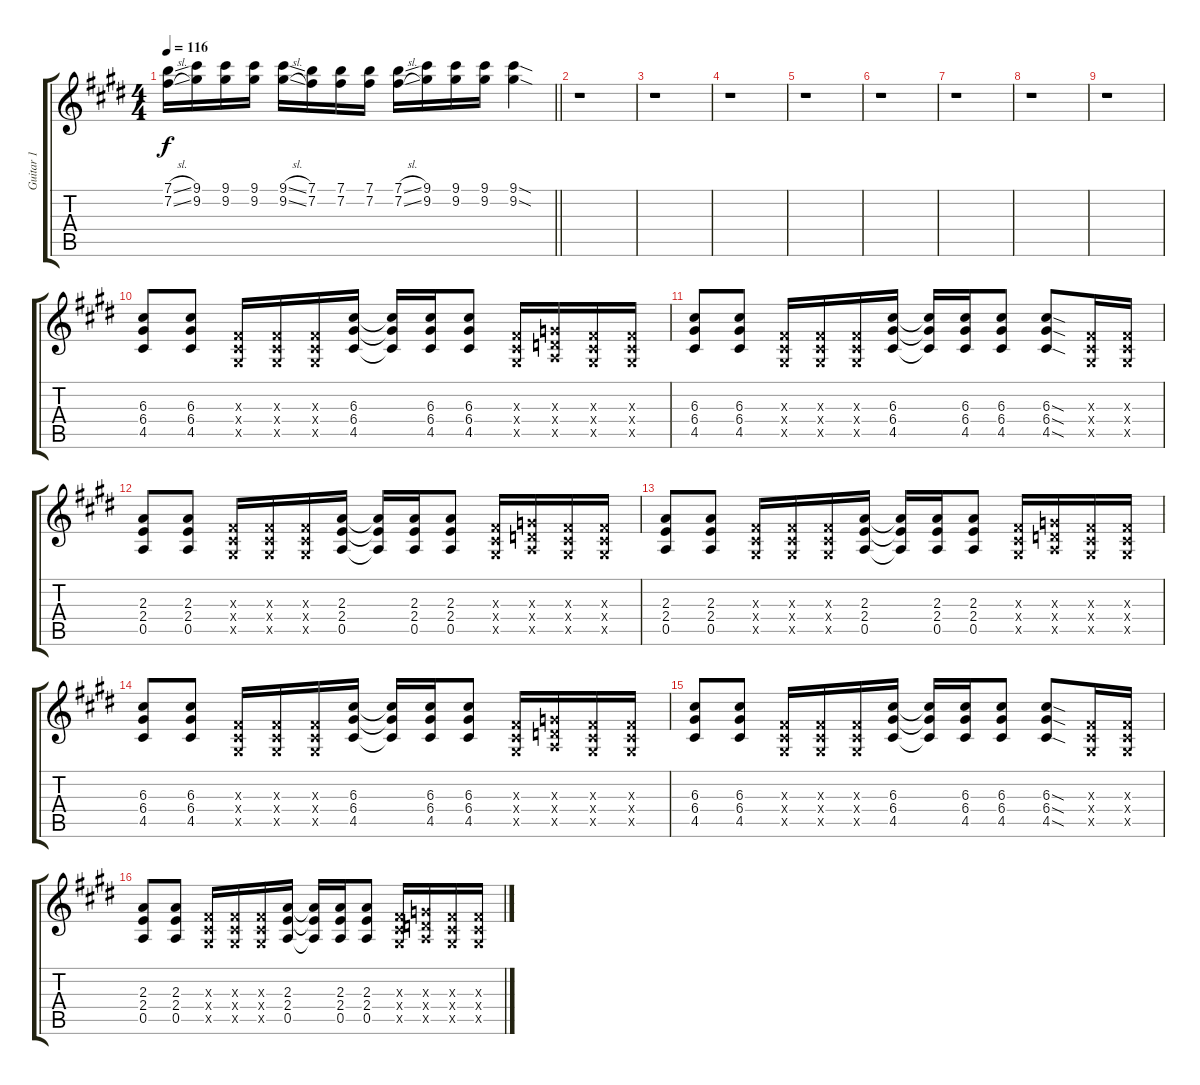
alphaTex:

\track ("Guitar 1" "Guitar 1") {instrument distortionguitar}
\staff {score tabs}
\tuning (E4 B3 G3 D3 A2 E2) {hide}
\ts (4 4)
\tempo 116
\clef g2
\barLineRight lightlight
\ks e
(7.1{sl} 7.2{sl}).16{dy f} (9.1 9.2).16 (9.1 9.2).16 (9.1 9.2).16 (9.1{sl} 9.2{sl}).16 (7.1 7.2).16 (7.1 7.2).16 (7.1 7.2).16 (7.1{sl} 7.2{sl}).16 (9.1 9.2).16 (9.1 9.2).16 (9.1 9.2).16 (9.1{sod} 9.2{sod}).4 |
r.1 |
r.1 |
r.1 |
r.1 |
r.1 |
r.1 |
r.1 |
r.1 |
(6.3 6.4 4.5).8 (6.3 6.4 4.5).8 (-1.3{x} -1.4{x} -1.5{x}).16 (-1.3{x} -1.4{x} -1.5{x}).16 (-1.3{x} -1.4{x} -1.5{x}).16 (6.3 6.4 4.5).16 (6.3{t} 6.4{t} 4.5{t}).16 (6.3 6.4 4.5).16 (6.3 6.4 4.5).8 (-1.3{x} -1.4{x} -1.5{x}).16 (0.3{x} 0.4{x} 0.5{x}).16 (-1.3{x} -1.4{x} -1.5{x}).16 (-1.3{x} -1.4{x} -1.5{x}).16 |
(6.3 6.4 4.5).8 (6.3 6.4 4.5).8 (-1.3{x} -1.4{x} -1.5{x}).16 (-1.3{x} -1.4{x} -1.5{x}).16 (-1.3{x} -1.4{x} -1.5{x}).16 (6.3 6.4 4.5).16 (6.3{t} 6.4{t} 4.5{t}).16 (6.3 6.4 4.5).16 (6.3 6.4 4.5).8 (6.3{sod} 6.4{sod} 4.5{sod}).8 (-1.3{x} -1.4{x} -1.5{x}).16 (-1.3{x} -1.4{x} -1.5{x}).16 |
(2.3 2.4 0.5).8 (2.3 2.4 0.5).8 (-1.3{x} -1.4{x} -1.5{x}).16 (-1.3{x} -1.4{x} -1.5{x}).16 (-1.3{x} -1.4{x} -1.5{x}).16 (2.3 2.4 0.5).16 (2.3{t} 2.4{t} 0.5{t}).16 (2.3 2.4 0.5).16 (2.3 2.4 0.5).8 (-1.3{x} -1.4{x} -1.5{x}).16 (0.3{x} 0.4{x} 0.5{x}).16 (-1.3{x} -1.4{x} -1.5{x}).16 (-1.3{x} -1.4{x} -1.5{x}).16 |
(2.3 2.4 0.5).8 (2.3 2.4 0.5).8 (-1.3{x} -1.4{x} -1.5{x}).16 (-1.3{x} -1.4{x} -1.5{x}).16 (-1.3{x} -1.4{x} -1.5{x}).16 (2.3 2.4 0.5).16 (2.3{t} 2.4{t} 0.5{t}).16 (2.3 2.4 0.5).16 (2.3 2.4 0.5).8 (-1.3{x} -1.4{x} -1.5{x}).16 (0.3{x} 0.4{x} 0.5{x}).16 (-1.3{x} -1.4{x} -1.5{x}).16 (-1.3{x} -1.4{x} -1.5{x}).16 |
(6.3 6.4 4.5).8 (6.3 6.4 4.5).8 (-1.3{x} -1.4{x} -1.5{x}).16 (-1.3{x} -1.4{x} -1.5{x}).16 (-1.3{x} -1.4{x} -1.5{x}).16 (6.3 6.4 4.5).16 (6.3{t} 6.4{t} 4.5{t}).16 (6.3 6.4 4.5).16 (6.3 6.4 4.5).8 (-1.3{x} -1.4{x} -1.5{x}).16 (0.3{x} 0.4{x} 0.5{x}).16 (-1.3{x} -1.4{x} -1.5{x}).16 (-1.3{x} -1.4{x} -1.5{x}).16 |
(6.3 6.4 4.5).8 (6.3 6.4 4.5).8 (-1.3{x} -1.4{x} -1.5{x}).16 (-1.3{x} -1.4{x} -1.5{x}).16 (-1.3{x} -1.4{x} -1.5{x}).16 (6.3 6.4 4.5).16 (6.3{t} 6.4{t} 4.5{t}).16 (6.3 6.4 4.5).16 (6.3 6.4 4.5).8 (6.3{sod} 6.4{sod} 4.5{sod}).8 (-1.3{x} -1.4{x} -1.5{x}).16 (-1.3{x} -1.4{x} -1.5{x}).16 |
(2.3 2.4 0.5).8 (2.3 2.4 0.5).8 (-1.3{x} -1.4{x} -1.5{x}).16 (-1.3{x} -1.4{x} -1.5{x}).16 (-1.3{x} -1.4{x} -1.5{x}).16 (2.3 2.4 0.5).16 (2.3{t} 2.4{t} 0.5{t}).16 (2.3 2.4 0.5).16 (2.3 2.4 0.5).8 (-1.3{x} -1.4{x} -1.5{x}).16 (0.3{x} 0.4{x} 0.5{x}).16 (-1.3{x} -1.4{x} -1.5{x}).16 (-1.3{x} -1.4{x} -1.5{x}).16
